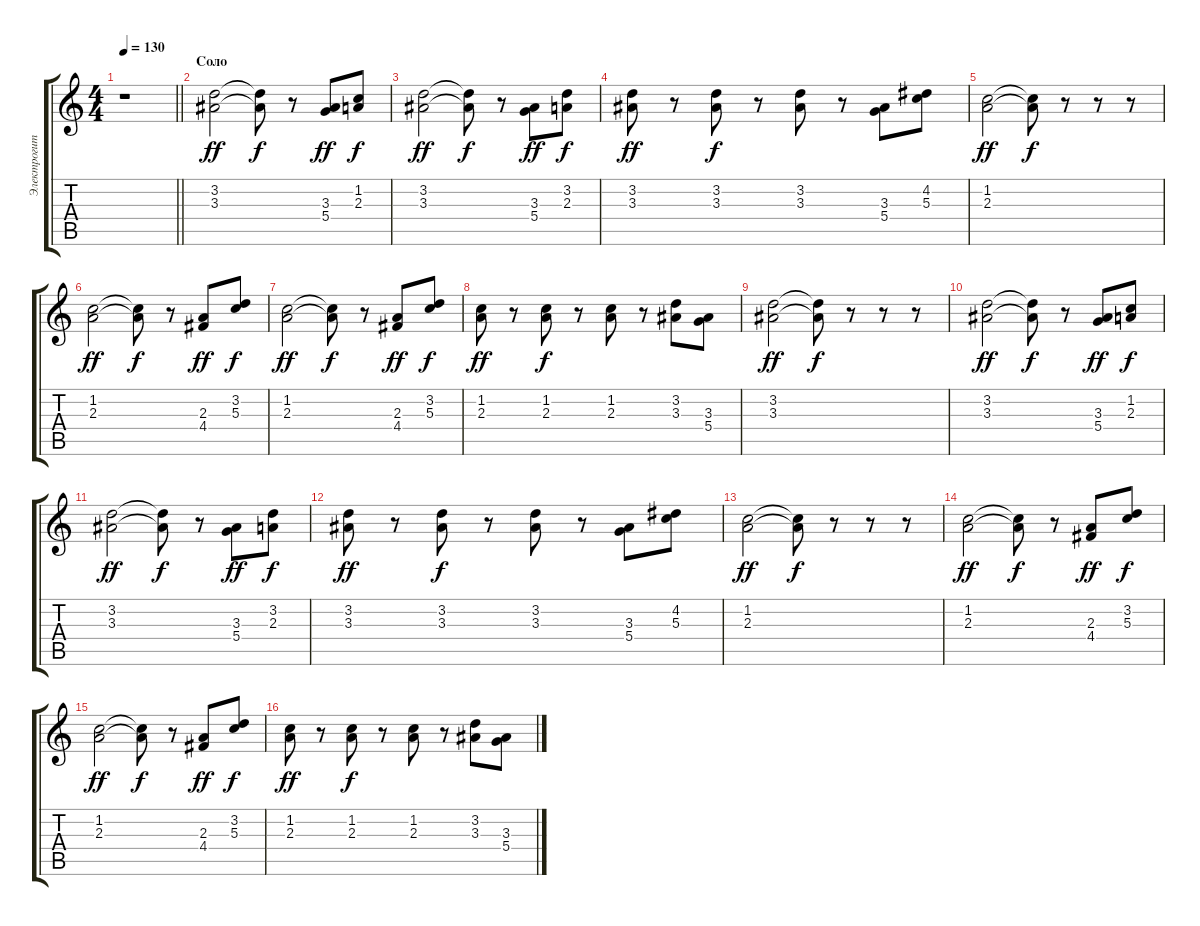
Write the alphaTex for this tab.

\track ("Электрогитара" "Электрогит") {instrument overdrivenguitar}
\staff {score tabs}
\tuning (E4 B3 G3 D3 A2 E2) {hide}
\ts (4 4)
\tempo 130
\clef g2
\barLineRight lightlight
\ks c
r.1{dy f} |
\section ("" "Соло")
(3.2 3.3).2{dy ff volume 15 balance 6} (3.2{t} 3.3{t}).8{dy f} r.8 (3.3 5.4).8{dy ff} (1.2 2.3).8{dy f} |
(3.2 3.3).2{dy ff} (3.2{t} 3.3{t}).8{dy f} r.8 (3.3 5.4).8{dy ff} (3.2 2.3).8{dy f} |
(3.2 3.3).8{dy ff} r.8 (3.2 3.3).8{dy f} r.8 (3.2 3.3).8 r.8 (3.3 5.4).8 (4.2 5.3).8 |
(1.2 2.3).2{dy ff} (1.2{t} 2.3{t}).8{dy f} r.8 r.8 r.8 |
(1.2 2.3).2{dy ff} (1.2{t} 2.3{t}).8{dy f} r.8 (2.3 4.4).8{dy ff} (3.2 5.3).8{dy f} |
(1.2 2.3).2{dy ff} (1.2{t} 2.3{t}).8{dy f} r.8 (2.3 4.4).8{dy ff} (3.2 5.3).8{dy f} |
(1.2 2.3).8{dy ff} r.8 (1.2 2.3).8{dy f} r.8 (1.2 2.3).8 r.8 (3.2 3.3).8 (3.3 5.4).8 |
(3.2 3.3).2{dy ff} (3.2{t} 3.3{t}).8{dy f} r.8 r.8 r.8 |
(3.2 3.3).2{dy ff} (3.2{t} 3.3{t}).8{dy f} r.8 (3.3 5.4).8{dy ff} (1.2 2.3).8{dy f} |
(3.2 3.3).2{dy ff} (3.2{t} 3.3{t}).8{dy f} r.8 (3.3 5.4).8{dy ff} (3.2 2.3).8{dy f} |
(3.2 3.3).8{dy ff} r.8 (3.2 3.3).8{dy f} r.8 (3.2 3.3).8 r.8 (3.3 5.4).8 (4.2 5.3).8 |
(1.2 2.3).2{dy ff} (1.2{t} 2.3{t}).8{dy f} r.8 r.8 r.8 |
(1.2 2.3).2{dy ff} (1.2{t} 2.3{t}).8{dy f} r.8 (2.3 4.4).8{dy ff} (3.2 5.3).8{dy f} |
(1.2 2.3).2{dy ff} (1.2{t} 2.3{t}).8{dy f} r.8 (2.3 4.4).8{dy ff} (3.2 5.3).8{dy f} |
(1.2 2.3).8{dy ff} r.8 (1.2 2.3).8{dy f} r.8 (1.2 2.3).8 r.8 (3.2 3.3).8 (3.3 5.4).8
